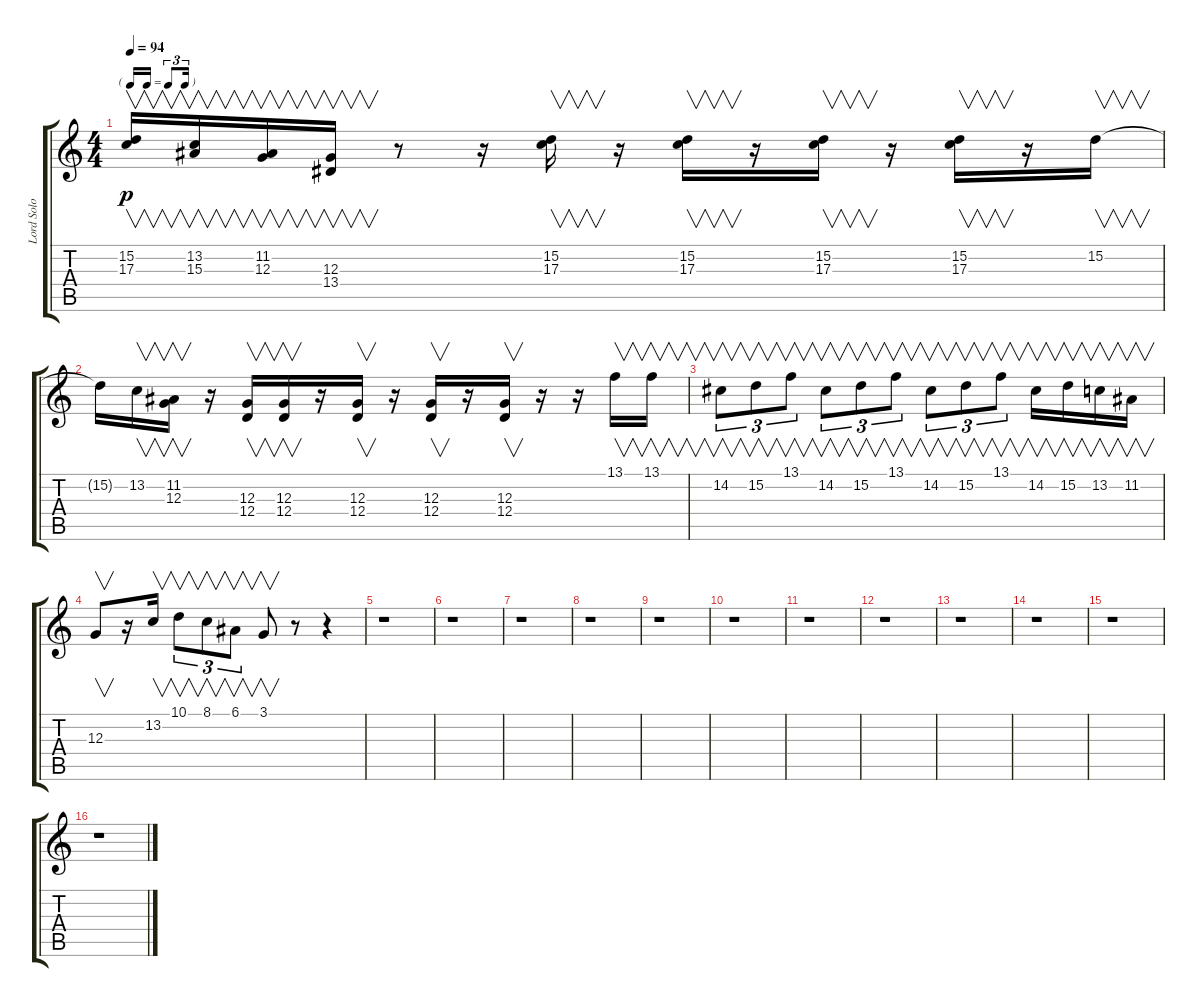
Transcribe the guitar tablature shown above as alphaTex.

\track ("Lord Solo" "Lord Solo") {instrument drawbarorgan}
\staff {score tabs}
\tuning (E4 B3 G3 D3 A2 E2) {hide}
\ts (4 4)
\tf triplet16th
\tempo 94
\clef g2
\ks c
(15.2 17.3).16{v dy p} (13.2 15.3).16{v} (11.2 12.3).16{v} (12.3 13.4).16{v} r.8 r.16 (15.2 17.3).16{v} r.16 (15.2 17.3).16{v} r.16 (15.2 17.3).16{v} r.16 (15.2 17.3).16{v} r.16 15.2.16{v} |
15.2{t}.16 13.2.16{v} (11.2 12.3).16{v} r.16 (12.3 12.4).16{v} (12.3 12.4).16{v} r.16 (12.3 12.4).16{v} r.16 (12.3 12.4).16{v} r.16 (12.3 12.4).16{v} r.16 r.16 13.1.16{v} 13.1.16{v} |
14.2.8{v tu (3 2)} 15.2.8{v tu (3 2)} 13.1.8{v tu (3 2)} 14.2.8{v tu (3 2)} 15.2.8{v tu (3 2)} 13.1.8{v tu (3 2)} 14.2.8{v tu (3 2)} 15.2.8{v tu (3 2)} 13.1.8{v tu (3 2)} 14.2.16{v} 15.2.16{v} 13.2.16{v} 11.2.16{v} |
12.3.8{v} r.16 13.2.16{v} 10.1.8{v tu (3 2)} 8.1.8{v tu (3 2)} 6.1.8{v tu (3 2)} 3.1.8{v} r.8 r.4 |
r.1 |
r.1 |
r.1 |
r.1 |
r.1 |
r.1 |
r.1 |
r.1 |
r.1 |
r.1 |
r.1 |
r.1
